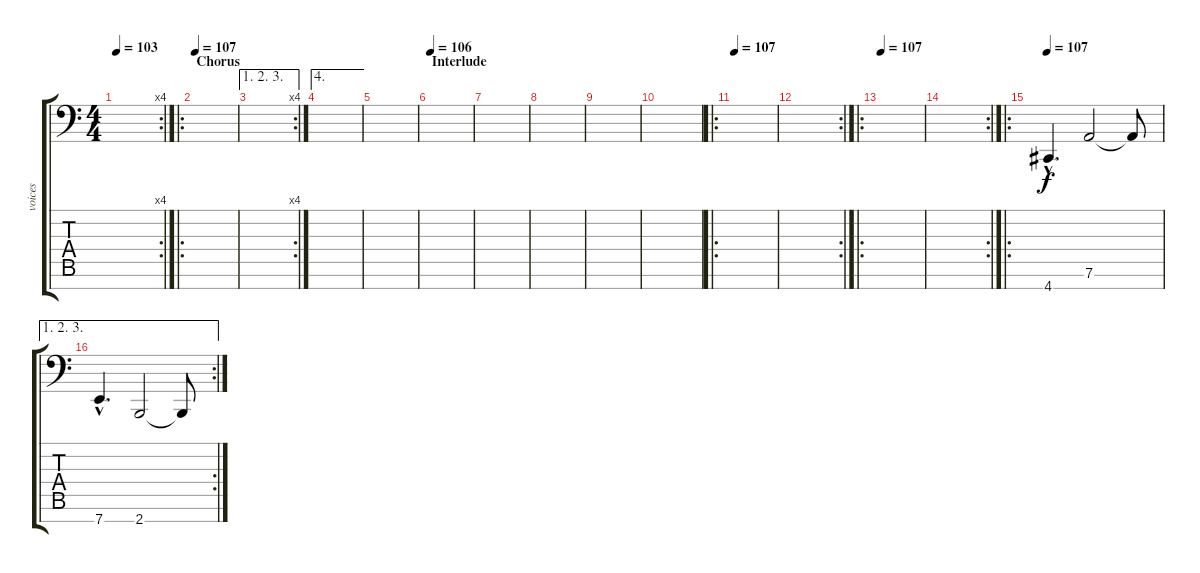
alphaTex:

\track ("voices" "voices") {instrument synthvoice}
\staff {score tabs}
\tuning (D4 A3 F3 C3 G2 D2 A1) {hide}
\rc 4
\ts (4 4)
\tempo 103
\clef f4
\ks c
|
\ro
\section ("" "Chorus")
\tempo 107
|
\ae (1 2 3)
\rc 4
|
\ae 4
|
|
\section ("" "Interlude")
\tempo 106
|
|
|
|
|
\ro
\tempo 107
|
\rc 2
|
\ro
\tempo 107
|
\rc 2
|
\ro
\tempo 107
4.7{hac}.4{d} 7.6.2 7.6{t}.8 |
\ae (1 2 3)
\rc 2
7.7{hac}.4{d} 2.7.2 2.7{t}.8
